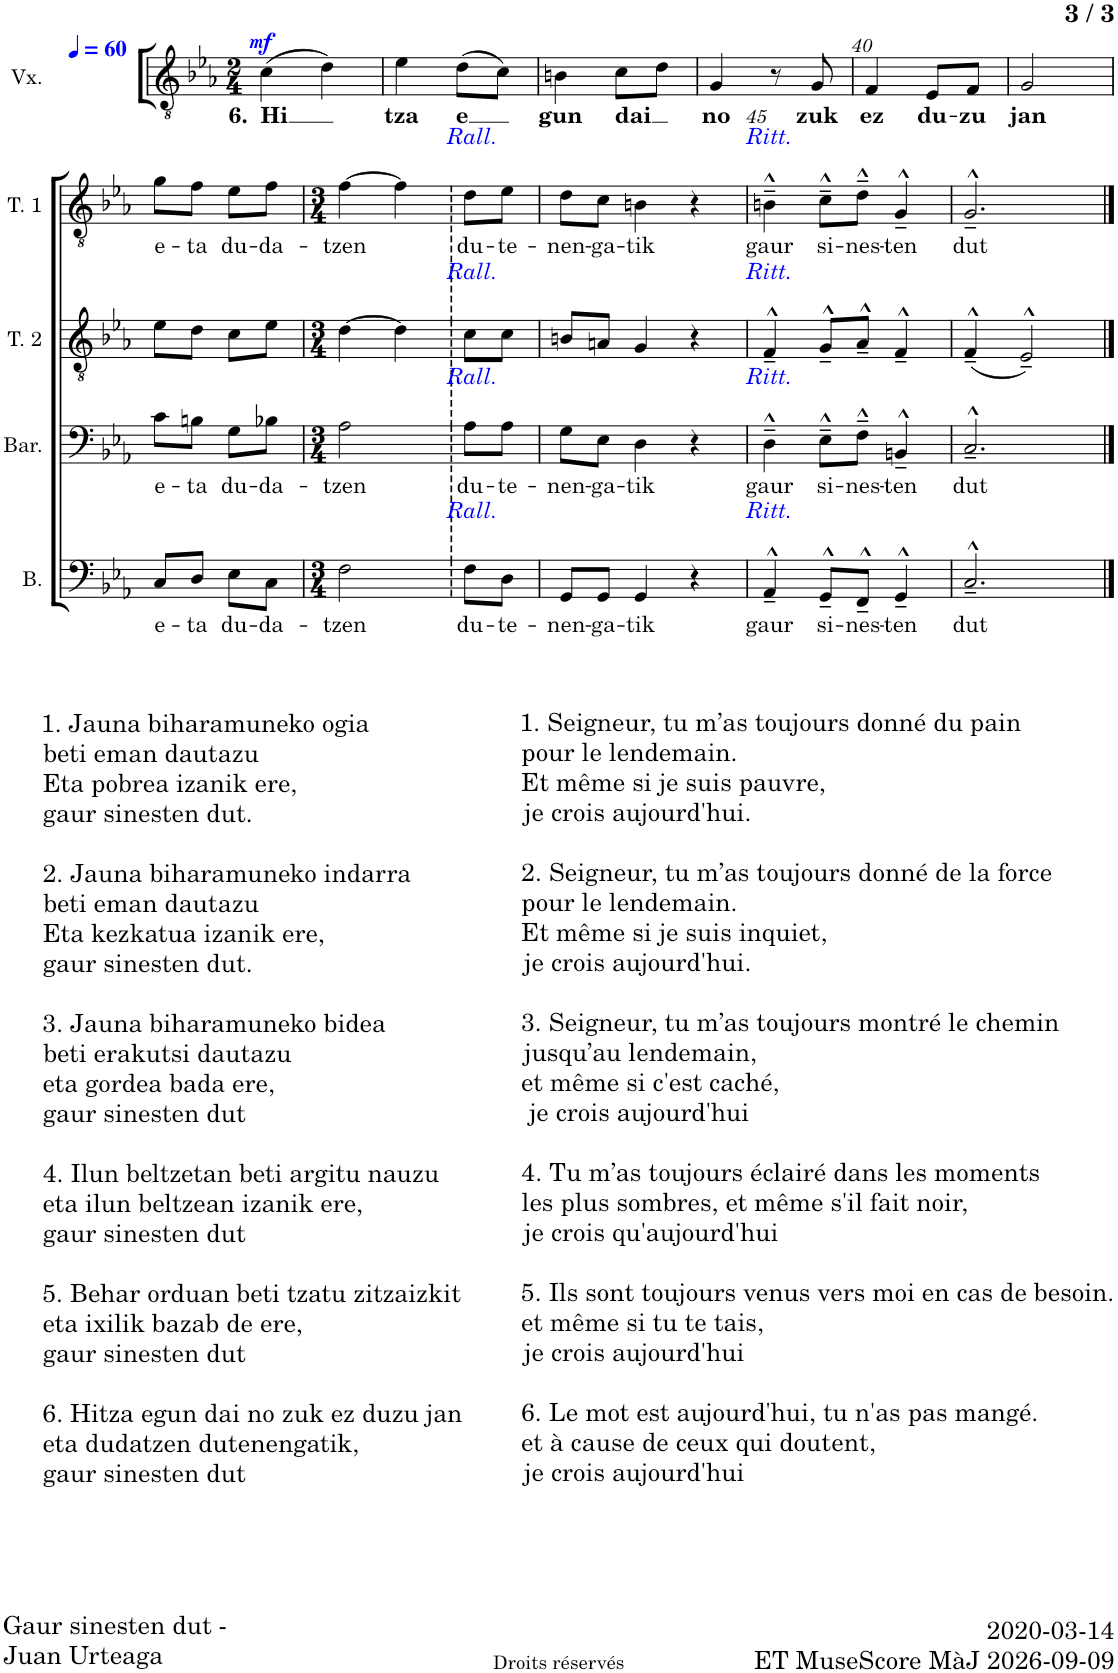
**kern	**text	**kern	**text	**kern	**kern	**text	**kern	**text	**dynam
*part5	*part5	*part4	*part4	*part3	*part2	*part2	*part1	*part1	*part1
*staff5	*staff5	*staff4	*staff4	*staff3	*staff2	*staff2	*staff1	*staff1	*staff1
*I"Basse	*	*I"Baryton	*	*I"Ténor 2	*I"Ténor 1	*	*I"Voix	*	*
*I'B.	*	*I'Bar.	*	*I'T. 2	*I'T. 1	*	*I'Vx.	*	*
!!LO:PB:g=z
*clefF4	*	*clefF4	*	*clefGv2	*clefGv2	*	*clefGv2	*	*
*k[b-e-a-]	*	*k[b-e-a-]	*	*k[b-e-a-]	*k[b-e-a-]	*	*k[b-e-a-]	*	*
*M2/4	*	*M2/4	*	*M2/4	*M2/4	*	*M2/4	*	*
*MM60	*	*MM60	*	*MM60	*MM60	*	*MM60	*	*
=36	=36	=36	=36	=36	=36	=36	=36	=36	=36
!	!	!	!	!	!	!	!	!LO:LY:b	!LO:DY:a
2r	.	2r	.	2r	2r	.	(4c\	6. Hi	mf
.	.	.	.	.	.	.	4d\)	.	.
=37	=37	=37	=37	=37	=37	=37	=37	=37	=37
!	!	!	!	!	!	!	!	!LO:LY:b	!
2r	.	2r	.	2r	2r	.	4e-\	tza	.
!	!	!	!	!	!	!	!	!LO:LY:b	!
.	.	.	.	.	.	.	(8d\L	e	.
.	.	.	.	.	.	.	8c\J)	.	.
=38	=38	=38	=38	=38	=38	=38	=38	=38	=38
!	!	!	!	!	!	!	!	!LO:LY:b	!
2r	.	2r	.	2r	2r	.	4Bn\	gun	.
!	!	!	!	!	!	!	!	!LO:LY:b	!
.	.	.	.	.	.	.	8c\L	dai	.
.	.	.	.	.	.	.	8d\J	.	.
=39	=39	=39	=39	=39	=39	=39	=39	=39	=39
!	!	!	!	!	!	!	!	!LO:LY:b	!
2r	.	2r	.	2r	2r	.	4G/	no	.
.	.	.	.	.	.	.	8r	.	.
!	!	!	!	!	!	!	!	!LO:LY:b	!
.	.	.	.	.	.	.	8G/	zuk	.
=40	=40	=40	=40	=40	=40	=40	=40	=40	=40
!	!	!	!	!	!	!	!	!LO:LY:b	!
2r	.	2r	.	2r	2r	.	4F/	ez	.
!	!	!	!	!	!	!	!	!LO:LY:b	!
.	.	.	.	.	.	.	8E-/L	du-	.
!	!	!	!	!	!	!	!	!LO:LY:b	!
.	.	.	.	.	.	.	8F/J	-zu	.
=41	=41	=41	=41	=41	=41	=41	=41	=41	=41
!	!	!	!	!	!	!	!	!LO:LY:b	!
2r	.	2r	.	2r	2r	.	2G/	jan	.
!!LO:LB:g=z
=42	=42	=42	=42	=42	=42	=42	=42	=42	=42
!	!LO:LY:b	!	!LO:LY:b	!	!	!LO:LY:b	!	!	!
8C/L	e-	8c\L	e-	8e-\L	8g\L	e-	2r	.	.
!	!LO:LY:b	!	!LO:LY:b	!	!	!LO:LY:b	!	!	!
8D/J	-ta	8Bn\J	-ta	8d\J	8f\J	-ta	.	.	.
!	!LO:LY:b	!	!LO:LY:b	!	!	!LO:LY:b	!	!	!
8E-\L	du-	8G\L	du-	8c\L	8e-\L	du-	.	.	.
!	!LO:LY:b	!	!LO:LY:b	!	!	!LO:LY:b	!	!	!
8C\J	-da-	8B-X\J	-da-	8e-\J	8f\J	-da-	.	.	.
=43	=43	=43	=43	=43	=43	=43	=43	=43	=43
*M3/4	*	*M3/4	*	*M3/4	*M3/4	*	*M3/4	*	*
!	!LO:LY:b	!	!LO:LY:b	!	!	!LO:LY:b	!	!	!
2F\	-tzen	2A-\	-tzen	[4d\	[4f\	-tzen	2.r	.	.
.	.	.	.	4d\]	4f\]	.	.	.	.
!	!	!	!	!	!LO:TX:a:i:color=#0000FF:t=Rall.	!	!	!	!
!	!	!	!	!LO:TX:a:i:color=#0000FF:t=Rall.	!	!	!	!	!
!	!	!LO:TX:a:i:color=#0000FF:t=Rall.	!	!	!	!	!	!	!
!LO:TX:a:i:color=#0000FF:t=Rall.	!	!	!	!	!	!	!	!	!
!	!LO:LY:b	!	!LO:LY:b	!	!	!LO:LY:b	!	!	!
8F\L	du-	8A-\L	du-	8c\L	8d\L	du-	.	.	.
!	!LO:LY:b	!	!LO:LY:b	!	!	!LO:LY:b	!	!	!
8D\J	-te-	8A-\J	-te-	8c\J	8e-\J	-te-	.	.	.
=44	=44	=44	=44	=44	=44	=44	=44	=44	=44
!	!LO:LY:b	!	!LO:LY:b	!	!	!LO:LY:b	!	!	!
8GG/L	-nen-	8G\L	-nen-	8Bn/L	8d\L	-nen-	2.r	.	.
!	!LO:LY:b	!	!LO:LY:b	!	!	!LO:LY:b	!	!	!
8GG/J	-ga-	8E-\J	-ga-	8An/J	8c\J	-ga-	.	.	.
!	!LO:LY:b	!	!LO:LY:b	!	!	!LO:LY:b	!	!	!
4GG/	-tik	4D\	-tik	4G/	4Bn\	-tik	.	.	.
4r	.	4r	.	4r	4r	.	.	.	.
=45	=45	=45	=45	=45	=45	=45	=45	=45	=45
!	!	!	!	!	!LO:TX:a:i:color=#0000FF:t=Ritt.	!	!	!	!
!	!	!	!	!LO:TX:a:i:color=#0000FF:t=Ritt.	!	!	!	!	!
!	!	!LO:TX:a:i:color=#0000FF:t=Ritt.	!	!	!	!	!	!	!
!LO:TX:a:i:color=#0000FF:t=Ritt.	!	!	!	!	!	!	!	!	!
!	!LO:LY:b	!	!LO:LY:b	!	!	!LO:LY:b	!	!	!
4AA-~^^/	gaur	4D~^^\	gaur	4F~^^/	4Bn~^^\	gaur	2.r	.	.
!	!LO:LY:b	!	!LO:LY:b	!	!	!LO:LY:b	!	!	!
8GG~^^/L	si-	8E-~^^\L	si-	8G~^^/L	8c~^^\L	si-	.	.	.
!	!LO:LY:b	!	!LO:LY:b	!	!	!LO:LY:b	!	!	!
8FF~^^/J	-nes-	8F~^^\J	-nes-	8A-~^^/J	8d~^^\J	-nes-	.	.	.
!	!LO:LY:b	!	!LO:LY:b	!	!	!LO:LY:b	!	!	!
4GG~^^/	-ten	4BBn~^^/	-ten	4F~^^/	4G~^^/	-ten	.	.	.
=46	=46	=46	=46	=46	=46	=46	=46	=46	=46
!	!LO:LY:b	!	!LO:LY:b	!	!	!LO:LY:b	!	!	!
2.C~^^/	dut	2.C~^^/	dut	(4F~^^/	2.G~^^/	dut	2.r	.	.
.	.	.	.	2E-~^^/)	.	.	.	.	.
==	==	==	==	==	==	==	==	==	==
*-	*-	*-	*-	*-	*-	*-	*-	*-	*-
